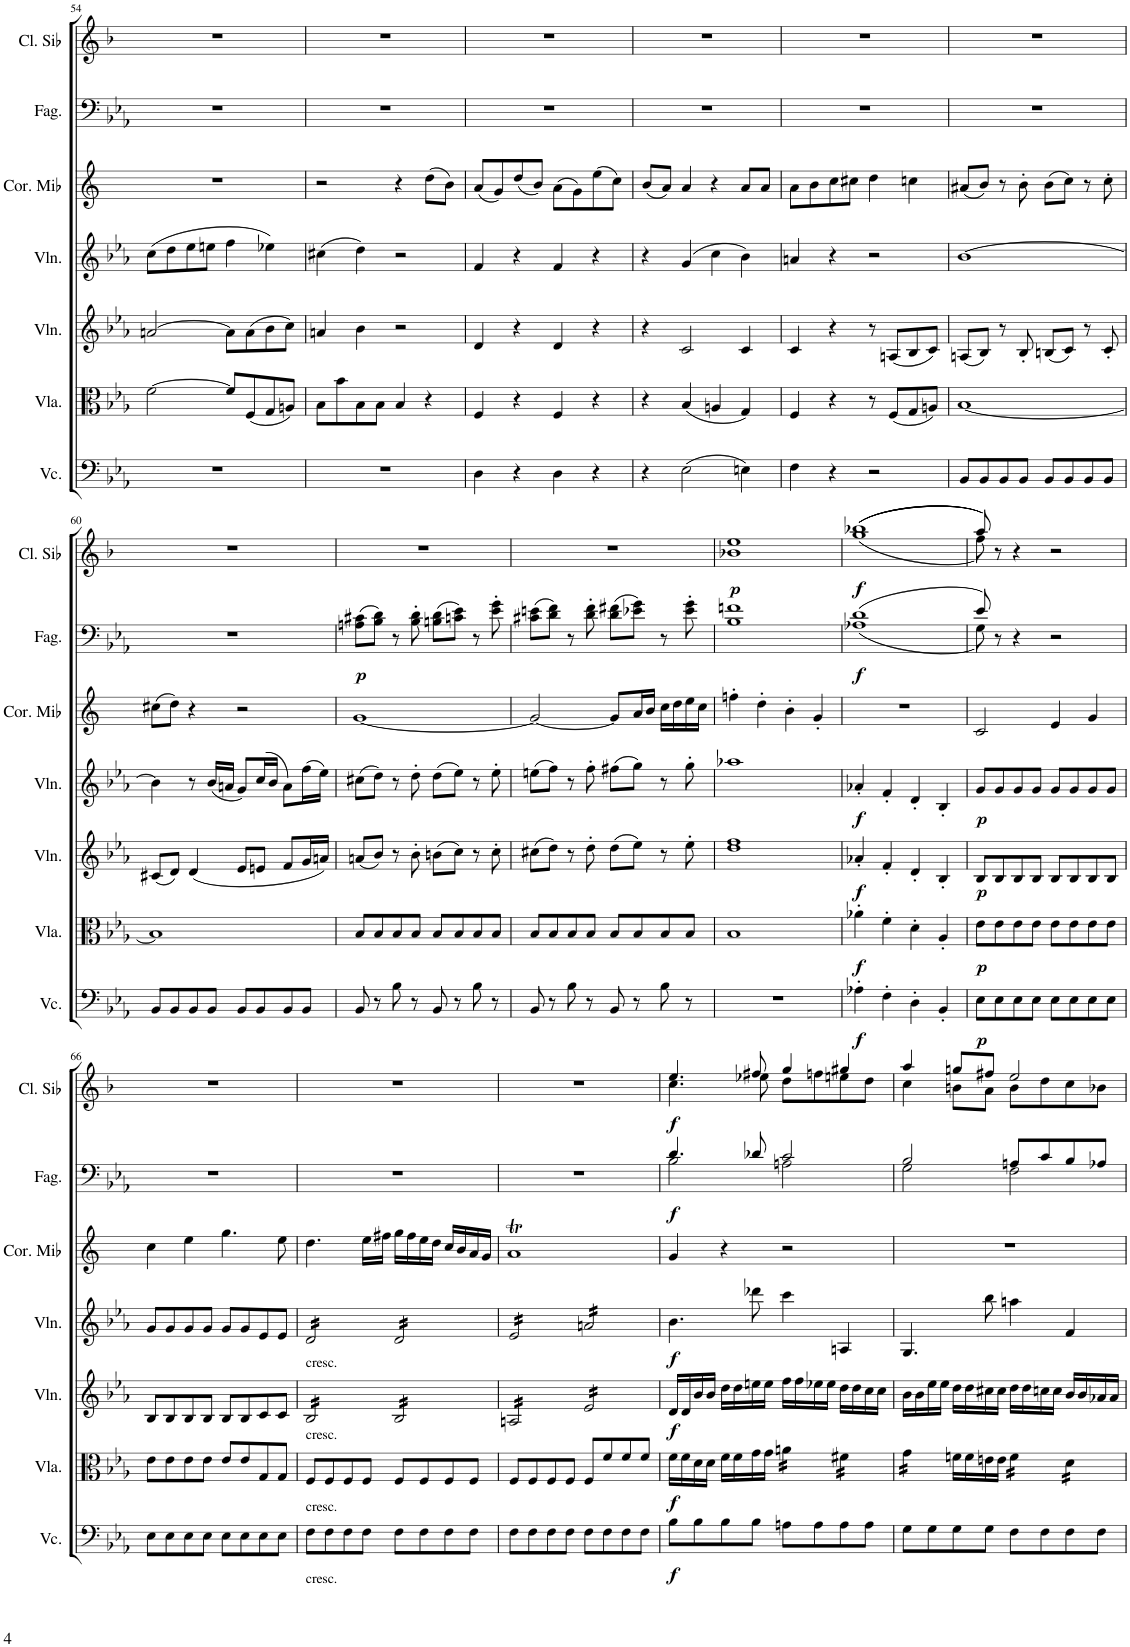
**kern	**dynam	**kern	**dynam	**kern	**dynam	**kern	**dynam	**kern	**kern	**dynam	**kern	**dynam
*part7	*part7	*part6	*part6	*part5	*part5	*part4	*part4	*part3	*part2	*part2	*part1	*part1
*staff7	*staff7	*staff6	*staff6	*staff5	*staff5	*staff4	*staff4	*staff3	*staff2	*staff2	*staff1	*staff1
*I"Violoncello e  Basso	*	*I"Viola	*	*I"Violino II	*	*I"Violino I	*	*I"Corno principale  in Mib	*I"Fagotti	*	*I"Clarinetti	*
*I'Vc.	*	*I'Vla.	*	*I'Vln.	*	*I'Vln.	*	*I'Cor. Mib	*I'Fag.	*	*	*
!!LO:PB:g=z
*clefF4	*	*clefC3	*	*clefG2	*	*clefG2	*	*clefG2	*clefF4	*	*clefG2	*
*	*	*	*	*	*	*	*	*Trd5c9	*	*	*Trd1c2	*
*k[b-e-a-]	*	*k[b-e-a-]	*	*k[b-e-a-]	*	*k[b-e-a-]	*	*k[]	*k[b-e-a-]	*	*k[b-]	*
*M4/4	*	*M4/4	*	*M4/4	*	*M4/4	*	*M4/4	*M4/4	*	*M4/4	*
*met(c)	*	*met(c)	*	*met(c)	*	*met(c)	*	*met(c)	*met(c)	*	*met(c)	*
=54	=54	=54	=54	=54	=54	=54	=54	=54	=54	=54	=54	=54
1r	.	[2f\	.	[2an/	.	(8cc\L	.	1r	1r	.	1r	.
.	.	.	.	.	.	8dd\	.	.	.	.	.	.
.	.	.	.	.	.	8ee-\	.	.	.	.	.	.
.	.	.	.	.	.	8een\J	.	.	.	.	.	.
.	.	8f/L]	.	8a\L]	.	4ff\	.	.	.	.	.	.
.	.	(8F/	.	(8a\	.	.	.	.	.	.	.	.
.	.	8G/	.	8b-\	.	4ee-X\)	.	.	.	.	.	.
.	.	8An/J)	.	8cc\J)	.	.	.	.	.	.	.	.
=55	=55	=55	=55	=55	=55	=55	=55	=55	=55	=55	=55	=55
1r	.	8B-\L	.	4an/	.	(4cc#X\	.	2r	1r	.	1r	.
.	.	8b-\	.	.	.	.	.	.	.	.	.	.
.	.	8B-\	.	4b-\	.	4dd\)	.	.	.	.	.	.
.	.	8B-\J	.	.	.	.	.	.	.	.	.	.
.	.	4B-/	.	2r	.	2r	.	4r	.	.	.	.
.	.	4r	.	.	.	.	.	(8dd\L	.	.	.	.
.	.	.	.	.	.	.	.	8b\J)	.	.	.	.
=56	=56	=56	=56	=56	=56	=56	=56	=56	=56	=56	=56	=56
4D\	.	4F/	.	4d/	.	4f/	.	(8a/L	1r	.	1r	.
.	.	.	.	.	.	.	.	8g/)	.	.	.	.
4r	.	4r	.	4r	.	4r	.	(8dd/	.	.	.	.
.	.	.	.	.	.	.	.	8b/J)	.	.	.	.
4D\	.	4F/	.	4d/	.	4f/	.	(8a\L	.	.	.	.
.	.	.	.	.	.	.	.	8g\)	.	.	.	.
4r	.	4r	.	4r	.	4r	.	(8ee\	.	.	.	.
.	.	.	.	.	.	.	.	8cc\J)	.	.	.	.
=57	=57	=57	=57	=57	=57	=57	=57	=57	=57	=57	=57	=57
4r	.	4r	.	4r	.	4r	.	(8b/L	1r	.	1r	.
.	.	.	.	.	.	.	.	8a/J)	.	.	.	.
(2E-\	.	(4B-/	.	2c/	.	(4g/	.	4a/	.	.	.	.
.	.	4An/	.	.	.	4cc\	.	4r	.	.	.	.
4En\)	.	4G/)	.	4c/	.	4b-\)	.	8a/L	.	.	.	.
.	.	.	.	.	.	.	.	8a/J	.	.	.	.
=58	=58	=58	=58	=58	=58	=58	=58	=58	=58	=58	=58	=58
4F\	.	4F/	.	4c/	.	4an/	.	8a\L	1r	.	1r	.
.	.	.	.	.	.	.	.	8b\	.	.	.	.
4r	.	4r	.	4r	.	4r	.	8cc\	.	.	.	.
.	.	.	.	.	.	.	.	8cc#X\J	.	.	.	.
2r	.	8r	.	8r	.	2r	.	4dd\	.	.	.	.
.	.	(8F/L	.	(8An/L	.	.	.	.	.	.	.	.
.	.	8G/	.	8B-/	.	.	.	4ccn\	.	.	.	.
.	.	8An/J)	.	8c/J)	.	.	.	.	.	.	.	.
=59	=59	=59	=59	=59	=59	=59	=59	=59	=59	=59	=59	=59
8BB-/L	.	[1B-	.	(8An/L	.	[1b-	.	(8a#X/L	1r	.	1r	.
8BB-/	.	.	.	8B-/J)	.	.	.	8b/J)	.	.	.	.
8BB-/	.	.	.	8r	.	.	.	8r	.	.	.	.
8BB-/J	.	.	.	8B-'/	.	.	.	8b'\	.	.	.	.
8BB-/L	.	.	.	(8Bn/L	.	.	.	(8b\L	.	.	.	.
8BB-/	.	.	.	8c/J)	.	.	.	8cc\J)	.	.	.	.
8BB-/	.	.	.	8r	.	.	.	8r	.	.	.	.
8BB-/J	.	.	.	8c'/	.	.	.	8cc'\	.	.	.	.
!!LO:LB:g=z
=60	=60	=60	=60	=60	=60	=60	=60	=60	=60	=60	=60	=60
8BB-/L	.	1B-]	.	(8c#X/L	.	4b-\]	.	(8cc#X\L	1r	.	1r	.
8BB-/	.	.	.	8d/J)	.	.	.	8dd\J)	.	.	.	.
8BB-/	.	.	.	(4d/	.	8r	.	4r	.	.	.	.
8BB-/J	.	.	.	.	.	(16b-/LL	.	.	.	.	.	.
.	.	.	.	.	.	16an/JJ	.	.	.	.	.	.
8BB-/L	.	.	.	8e-/L	.	8g/L)	.	2r	.	.	.	.
8BB-/	.	.	.	8en/J	.	(16cc/L	.	.	.	.	.	.
.	.	.	.	.	.	16b-/JJ	.	.	.	.	.	.
8BB-/	.	.	.	8f/L	.	8a\L)	.	.	.	.	.	.
8BB-/J	.	.	.	16g/L	.	(16ff\L	.	.	.	.	.	.
.	.	.	.	16an/JJ)	.	16ee-\JJ)	.	.	.	.	.	.
=61	=61	=61	=61	=61	=61	=61	=61	=61	=61	=61	=61	=61
!	!	!	!	!	!	!	!	!	!	!LO:DY:b	!	!
8BB-/	.	8B-/L	.	(8an/L	.	(8cc#X\L	.	[1g	(8An\ 8c#X\L	p	1r	.
8r	.	8B-/	.	8b-/J)	.	8dd\J)	.	.	8B-\ 8d\J)	.	.	.
8B-\	.	8B-/	.	8r	.	8r	.	.	8r	.	.	.
8r	.	8B-/J	.	8b-'\	.	8dd'\	.	.	8B-\' 8d\'	.	.	.
8BB-/	.	8B-/L	.	(8bn\L	.	(8dd\L	.	.	(8Bn\ 8d\L	.	.	.
8r	.	8B-/	.	8cc\J)	.	8ee-\J)	.	.	8cn\ 8e-\J)	.	.	.
8B-\	.	8B-/	.	8r	.	8r	.	.	8r	.	.	.
8r	.	8B-/J	.	8cc'\	.	8ee-'\	.	.	8e-\' 8g\'	.	.	.
=62	=62	=62	=62	=62	=62	=62	=62	=62	=62	=62	=62	=62
8BB-/	.	8B-/L	.	(8cc#X\L	.	(8een\L	.	2g/_	(8c#X\ 8en\L	.	1r	.
8r	.	8B-/	.	8dd\J)	.	8ff\J)	.	.	8d\ 8f\J)	.	.	.
8B-\	.	8B-/	.	8r	.	8r	.	.	8r	.	.	.
8r	.	8B-/J	.	8dd'\	.	8ff'\	.	.	8d\' 8f\'	.	.	.
8BB-/	.	8B-/L	.	(8dd\L	.	(8ff#X\L	.	8g/L]	(8d\ 8f#X\L	.	.	.
8r	.	8B-/	.	8ee-\J)	.	8gg\J)	.	16a/L	8e-X\ 8g\J)	.	.	.
.	.	.	.	.	.	.	.	16b/JJ	.	.	.	.
8B-\	.	8B-/	.	8r	.	8r	.	16cc\LL	8r	.	.	.
.	.	.	.	.	.	.	.	16dd\	.	.	.	.
8r	.	8B-/J	.	8ee-'\	.	8gg'\	.	16ee\	8e-\' 8g\'	.	.	.
.	.	.	.	.	.	.	.	16cc\JJ	.	.	.	.
=63	=63	=63	=63	=63	=63	=63	=63	=63	=63	=63	=63	=63
!	!	!	!	!	!	!	!	!	!	!	!	!LO:DY:b
1r	.	1B-	.	1dd 1ff	.	1aa-X	.	4ffn'\	1B- 1fn	.	1b-X 1ee	p
.	.	.	.	.	.	.	.	4dd'\	.	.	.	.
.	.	.	.	.	.	.	.	4b'\	.	.	.	.
.	.	.	.	.	.	.	.	4g'/	.	.	.	.
=64	=64	=64	=64	=64	=64	=64	=64	=64	=64	=64	=64	=64
*	*	*	*	*	*	*	*	*	*^	*	*^	*
!	!LO:DY:b	!	!LO:DY:b	!	!LO:DY:b	!	!LO:DY:b	!	!	!	!LO:DY:b	!	!	!LO:DY:b
4A-X'\	f	4a-X'\	f	4a-X'/	f	4a-X'/	f	1r	(1d	(1A-X	f	(((1bb-X	(1gg	f
4F'\	.	4f'\	.	4f'/	.	4f'/	.	.	.	.	.	.	.	.
4D'\	.	4d'\	.	4d'/	.	4d'/	.	.	.	.	.	.	.	.
4BB-'/	.	4A-'/	.	4B-'/	.	4B-'/	.	.	.	.	.	.	.	.
=65	=65	=65	=65	=65	=65	=65	=65	=65	=65	=65	=65	=65	=65	=65
!	!LO:DY:b	!	!LO:DY:b	!	!LO:DY:b	!	!LO:DY:b	!	!	!	!	!	!	!
8E-\L	p	8e-\L	p	8B-/L	p	8g/L	p	2c/	8e-/)	8G\)	.	8aa/)))	8ff\)	.
8E-\	.	8e-\	.	8B-/	.	8g/	.	.	8r	2..ryy	.	8r	2..ryy	.
8E-\	.	8e-\	.	8B-/	.	8g/	.	.	4r	.	.	4r	.	.
8E-\J	.	8e-\J	.	8B-/J	.	8g/J	.	.	.	.	.	.	.	.
8E-\L	.	8e-\L	.	8B-/L	.	8g/L	.	4e/	2r	.	.	2r	.	.
8E-\	.	8e-\	.	8B-/	.	8g/	.	.	.	.	.	.	.	.
8E-\	.	8e-\	.	8B-/	.	8g/	.	4g/	.	.	.	.	.	.
8E-\J	.	8e-\J	.	8B-/J	.	8g/J	.	.	.	.	.	.	.	.
*	*	*	*	*	*	*	*	*	*v	*v	*	*	*	*
*	*	*	*	*	*	*	*	*	*	*	*v	*v	*
!!LO:LB:g=z
=66	=66	=66	=66	=66	=66	=66	=66	=66	=66	=66	=66	=66
8E-\L	.	8e-\L	.	8B-/L	.	8g/L	.	4cc\	1r	.	1r	.
8E-\	.	8e-\	.	8B-/	.	8g/	.	.	.	.	.	.
8E-\	.	8e-\	.	8B-/	.	8g/	.	4ee\	.	.	.	.
8E-\J	.	8e-\J	.	8B-/J	.	8g/J	.	.	.	.	.	.
8E-\L	.	8e-/L	.	8B-/L	.	8g/L	.	4.gg\	.	.	.	.
8E-\	.	8e-/	.	8B-/	.	8g/	.	.	.	.	.	.
8E-\	.	8G/	.	8c/	.	8e-/	.	.	.	.	.	.
8E-\J	.	8G/J	.	8c/J	.	8e-/J	.	8ee\	.	.	.	.
=67	=67	=67	=67	=67	=67	=67	=67	=67	=67	=67	=67	=67
!	!	!	!	!	!	!LO:TX:b:t=cresc.	!	!	!	!	!	!
!	!	!	!	!LO:TX:b:t=cresc.	!	!	!	!	!	!	!	!
!	!	!LO:TX:b:t=cresc.	!	!	!	!	!	!	!	!	!	!
!LO:TX:b:t=cresc.	!	!	!	!	!	!	!	!	!	!	!	!
*	*	*	*	*tremolo	*	*	*	*	*	*	*	*
*	*	*	*	*	*	*tremolo	*	*	*	*	*	*
8F\L	.	8F/L	.	16B-/LL	.	16d/LL	.	4.dd\	1r	.	1r	.
.	.	.	.	16B-/	.	16d/	.	.	.	.	.	.
8F\	.	8F/	.	16B-/	.	16d/	.	.	.	.	.	.
.	.	.	.	16B-/	.	16d/	.	.	.	.	.	.
8F\	.	8F/	.	16B-/	.	16d/	.	.	.	.	.	.
.	.	.	.	16B-/	.	16d/	.	.	.	.	.	.
8F\J	.	8F/J	.	16B-/	.	16d/	.	16ee\LL	.	.	.	.
.	.	.	.	16B-/JJ	.	16d/JJ	.	16ff#X\JJ	.	.	.	.
8F\L	.	8F/L	.	16B-/LL	.	16d/LL	.	16gg\LL	.	.	.	.
.	.	.	.	16B-/	.	16d/	.	16ff#\	.	.	.	.
8F\	.	8F/	.	16B-/	.	16d/	.	16ee\	.	.	.	.
.	.	.	.	16B-/	.	16d/	.	16dd\JJ	.	.	.	.
8F\	.	8F/	.	16B-/	.	16d/	.	16cc/LL	.	.	.	.
.	.	.	.	16B-/	.	16d/	.	16b/	.	.	.	.
8F\J	.	8F/J	.	16B-/	.	16d/	.	16a/	.	.	.	.
.	.	.	.	16B-/JJ	.	16d/JJ	.	16g/JJ	.	.	.	.
=68	=68	=68	=68	=68	=68	=68	=68	=68	=68	=68	=68	=68
8F\L	.	8F/L	.	16An/LL	.	16e-/LL	.	1aT	1r	.	1r	.
.	.	.	.	16An/	.	16e-/	.	.	.	.	.	.
8F\	.	8F/	.	16An/	.	16e-/	.	.	.	.	.	.
.	.	.	.	16An/	.	16e-/	.	.	.	.	.	.
8F\	.	8F/	.	16An/	.	16e-/	.	.	.	.	.	.
.	.	.	.	16An/	.	16e-/	.	.	.	.	.	.
8F\J	.	8F/J	.	16An/	.	16e-/	.	.	.	.	.	.
.	.	.	.	16An/JJ	.	16e-/JJ	.	.	.	.	.	.
8F\L	.	8F/L	.	16e-/LL	.	16an/LL	.	.	.	.	.	.
.	.	.	.	16e-/	.	16an/	.	.	.	.	.	.
8F\	.	8f/	.	16e-/	.	16an/	.	.	.	.	.	.
.	.	.	.	16e-/	.	16an/	.	.	.	.	.	.
8F\	.	8f/	.	16e-/	.	16an/	.	.	.	.	.	.
.	.	.	.	16e-/	.	16an/	.	.	.	.	.	.
8F\J	.	8f/J	.	16e-/	.	16an/	.	.	.	.	.	.
.	.	.	.	16e-/JJ	.	16an/JJ	.	.	.	.	.	.
*	*	*	*	*	*	*Xtremolo	*	*	*	*	*	*
*	*	*	*	*Xtremolo	*	*	*	*	*	*	*	*
=69	=69	=69	=69	=69	=69	=69	=69	=69	=69	=69	=69	=69
*	*	*	*	*	*	*	*	*	*^	*	*^	*
!	!LO:DY:b	!	!LO:DY:b	!	!LO:DY:b	!	!LO:DY:b	!	!	!	!LO:DY:b	!	!	!LO:DY:b
8B-\L	f	16f\LL	f	16d/LL	f	4.b-\	f	4g/	4.d/	2B-\	f	4.ee/	4.cc\	f
.	.	16f\	.	16d/	.	.	.	.	.	.	.	.	.	.
8B-\	.	16d\	.	16b-/	.	.	.	.	.	.	.	.	.	.
.	.	16d\JJ	.	16b-/JJ	.	.	.	.	.	.	.	.	.	.
8B-\	.	16f\LL	.	16dd\LL	.	.	.	4r	.	.	.	.	.	.
.	.	16f\	.	16dd\	.	.	.	.	.	.	.	.	.	.
8B-\J	.	16g\	.	16een\	.	8ddd-X\	.	.	8d-X/	.	.	8ff#X/	8ee-X\	.
.	.	16g\JJ	.	16ee\JJ	.	.	.	.	.	.	.	.	.	.
*	*	*tremolo	*	*	*	*	*	*	*	*	*	*	*	*
8An\L	.	16an\LL	.	16ff\LL	.	4ccc\	.	2r	2c/	2An\	.	4gg/	8dd\L	.
.	.	16an\	.	16ff\	.	.	.	.	.	.	.	.	.	.
8A\	.	16an\	.	16ee-X\	.	.	.	.	.	.	.	.	8ffn\	.
.	.	16an\JJ	.	16ee-\JJ	.	.	.	.	.	.	.	.	.	.
8A\	.	16f#X\LL	.	16dd\LL	.	4An/	.	.	.	.	.	4gg#X/	8een\	.
.	.	16f#X\	.	16dd\	.	.	.	.	.	.	.	.	.	.
8A\J	.	16f#X\	.	16cc\	.	.	.	.	.	.	.	.	8dd\J	.
.	.	16f#X\JJ	.	16cc\JJ	.	.	.	.	.	.	.	.	.	.
=70	=70	=70	=70	=70	=70	=70	=70	=70	=70	=70	=70	=70	=70	=70
8G\L	.	16g\LL	.	16b-\LL	.	4.G/	.	1r	2B-/	2G\	.	4aa/	4cc\	.
.	.	16g\	.	16b-\	.	.	.	.	.	.	.	.	.	.
8G\	.	16g\	.	16ee-\	.	.	.	.	.	.	.	.	.	.
.	.	16g\JJ	.	16ee-\JJ	.	.	.	.	.	.	.	.	.	.
*	*	*Xtremolo	*	*	*	*	*	*	*	*	*	*	*	*
8G\	.	16fn\LL	.	16dd\LL	.	.	.	.	.	.	.	8ggn/L	8bn\L	.
.	.	16f\	.	16dd\	.	.	.	.	.	.	.	.	.	.
8G\J	.	16en\	.	16cc#X\	.	8bb-\	.	.	.	.	.	8ff#X/J	8a\J	.
.	.	16e\JJ	.	16cc#\JJ	.	.	.	.	.	.	.	.	.	.
*	*	*tremolo	*	*	*	*	*	*	*	*	*	*	*	*
8F\L	.	16f\LL	.	16dd\LL	.	4aan\	.	.	8An/L	2F\	.	2ee/	8b\L	.
.	.	16f\	.	16dd\	.	.	.	.	.	.	.	.	.	.
8F\	.	16f\	.	16ccn\	.	.	.	.	8c/	.	.	.	8dd\	.
.	.	16f\JJ	.	16cc\JJ	.	.	.	.	.	.	.	.	.	.
8F\	.	16d\LL	.	16b-/LL	.	4f/	.	.	8B-/	.	.	.	8cc\	.
.	.	16d\	.	16b-/	.	.	.	.	.	.	.	.	.	.
8F\J	.	16d\	.	16a-X/	.	.	.	.	8A-X/J	.	.	.	8b-X\J	.
.	.	16d\JJ	.	16a-/JJ	.	.	.	.	.	.	.	.	.	.
*	*	*Xtremolo	*	*	*	*	*	*	*	*	*	*	*	*
*	*	*	*	*	*	*	*	*	*v	*v	*	*	*	*
*	*	*	*	*	*	*	*	*	*	*	*v	*v	*
=	=	=	=	=	=	=	=	=	=	=	=	=
*-	*-	*-	*-	*-	*-	*-	*-	*-	*-	*-	*-	*-
